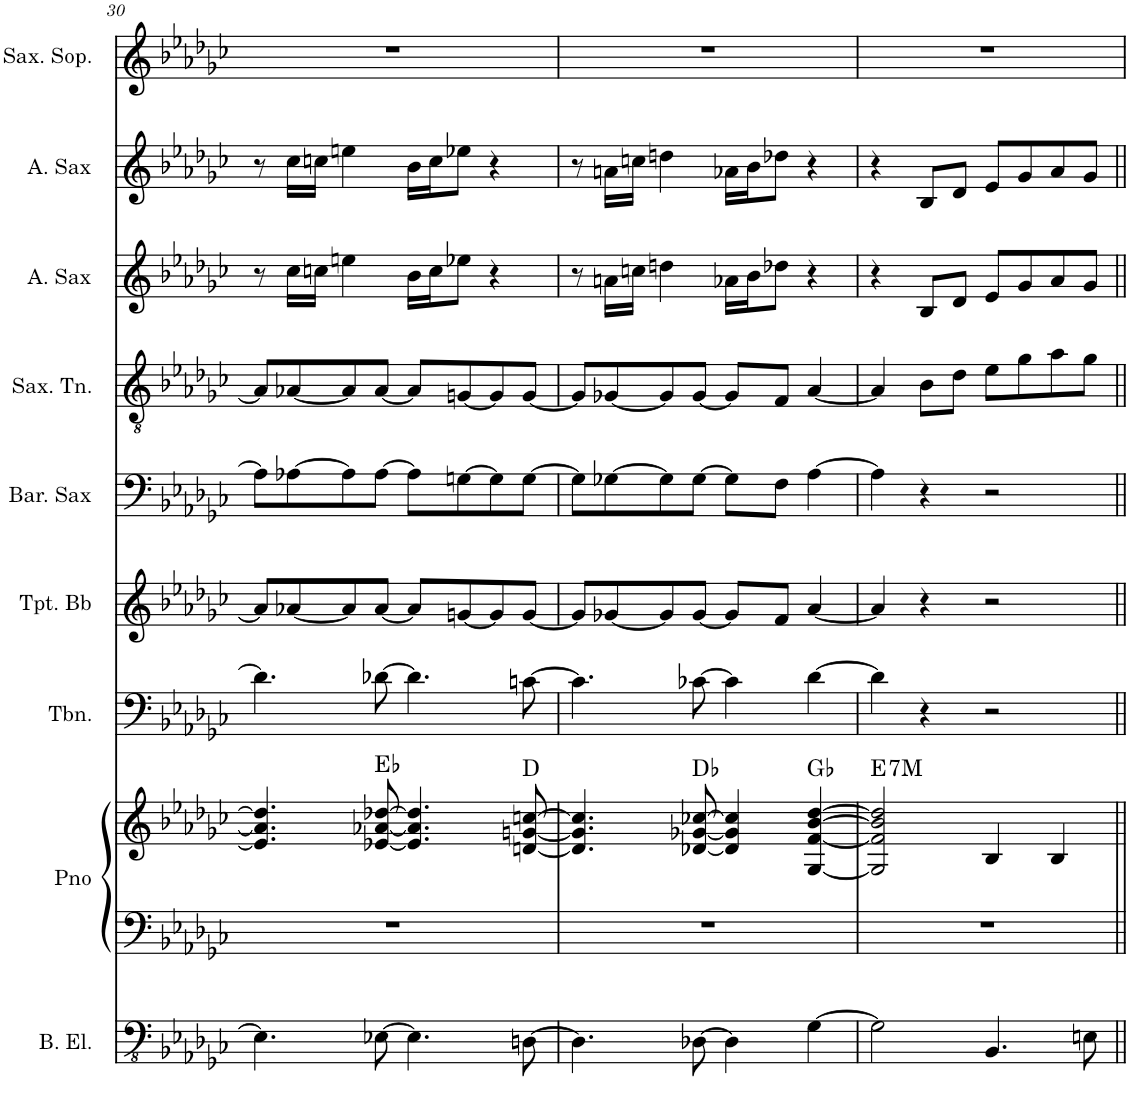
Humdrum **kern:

**kern	**kern	**kern	**harte	**kern	**kern	**kern	**kern	**kern	**kern	**kern
*part9	*part8	*part8	*part8	*part7	*part6	*part5	*part4	*part3	*part2	*part1
*staff10	*staff9	*staff8	*	*staff7	*staff6	*staff5	*staff4	*staff3	*staff2	*staff1
*I"Baixo elétrico	*I"Piano	*	*	*I"Trombone	*I"Trompete Bb	*I"Saxofone barítono	*I"Saxofone Tenor	*I"Saxofone Alto	*I"Saxofone Alto	*I"Saxofone Soprano
*I'B. El.	*I'Pno	*	*	*I'Tbn.	*I'Tpt. Bb	*	*I'Sax. Tn.	*	*	*I'Sax. Sop.
!!LO:PB:g=z
*clefFv4	*clefF4	*clefG2	*	*clefF4	*clefG2	*clefF4	*clefGv2	*clefG2	*clefG2	*clefG2
*	*	*	*	*	*ITrd1c2	*ITrd12c21	*ITrd8c14	*ITrd5c9	*ITrd5c9	*ITrd1c2
*k[b-e-a-d-g-c-]	*k[b-e-a-d-g-c-]	*k[b-e-a-d-g-c-]	*	*k[b-e-a-d-g-c-]	*k[b-e-a-d-g-c-]	*k[b-e-a-d-g-c-]	*k[b-e-a-d-g-c-]	*k[b-e-a-d-g-c-]	*k[b-e-a-d-g-c-]	*k[b-e-a-d-g-c-]
*M4/4	*M4/4	*M4/4	*	*M4/4	*M4/4	*M4/4	*M4/4	*M4/4	*M4/4	*M4/4
=30	=30	=30	=30	=30	=30	=30	=30	=30	=30	=30
4.EE\]	1r	4.e/] 4.a/] 4.dd/]	.	4.d\]	8a/L]	8A\L]	8A/L]	8r	8r	1r
.	.	.	.	.	[8a-X/	[8A-X\	[8A-X/	16cc-\LL	16cc-\LL	.
.	.	.	.	.	.	.	.	16ccn\JJ	16ccn\JJ	.
.	.	.	.	.	8a-/]	8A-\]	8A-/]	4een\	4een\	.
[8EE-X\	.	[8e-X/ [8a-X/ [8dd-X/	Eb:maj	[8d-X\	[8a-/J	[8A-\J	[8A-/J	.	.	.
4.EE-\]	.	4.e-/] 4.a-/] 4.dd-/]	.	4.d-\]	8a-/L]	8A-\L]	8A-/L]	16b-\LL	16b-\LL	.
.	.	.	.	.	.	.	.	16cc\J	16cc\J	.
.	.	.	.	.	[8gn/	[8Gn\	[8Gn/	8ee-X\J	8ee-X\J	.
.	.	.	.	.	8g/]	8G\]	8G/]	4r	4r	.
[8DDn\	.	[8dn/ [8gn/ [8ccn/	D:maj	[8cn\	[8g/J	[8G\J	[8G/J	.	.	.
=31	=31	=31	=31	=31	=31	=31	=31	=31	=31	=31
4.DD\]	1r	4.d/] 4.g/] 4.cc/]	.	4.c\]	8g/L]	8G\L]	8G/L]	8r	8r	1r
.	.	.	.	.	[8g-X/	[8G-X\	[8G-X/	16an\LL	16an\LL	.
.	.	.	.	.	.	.	.	16ccn\JJ	16ccn\JJ	.
.	.	.	.	.	8g-/]	8G-\]	8G-/]	4ddn\	4ddn\	.
[8DD-X\	.	[8d-X/ [8g-X/ [8cc-X/	Db:maj	[8c-X\	[8g-/J	[8G-\J	[8G-/J	.	.	.
4DD-\]	.	4d-/] 4g-/] 4cc-/]	.	4c-\]	8g-/L]	8G-\L]	8G-/L]	16a-X\LL	16a-X\LL	.
.	.	.	.	.	.	.	.	16b-\J	16b-\J	.
.	.	.	.	.	8f/J	8F\J	8F/J	8dd-X\J	8dd-X\J	.
[4GG-\	.	[4G-/ [4f/ [4b-/ [4dd-/	Gb:maj	[4d-\	[4a-/	[4A-\	[4A-/	4r	4r	.
=32	=32	=32	=32	=32	=32	=32	=32	=32	=32	=32
!	!	!	!LO:H:kt=7	!	!	!	!	!	!	!
2GG-\]	1r	2G-/] 2f/] 2b-/] 2dd-/]	E:7	4d-\]	4a-/]	4A-\]	4A-/]	4r	4r	1r
.	.	.	.	4r	4r	4r	8B-\L	8B-/L	8B-/L	.
.	.	.	.	.	.	.	8d-\J	8d-/J	8d-/J	.
4.BBB-/	.	4B-/	.	2r	2r	2r	8e-\L	8e-/L	8e-/L	.
.	.	.	.	.	.	.	8g-\	8g-/	8g-/	.
.	.	4B-/	.	.	.	.	8a-\	8a-/	8a-/	.
8EEn\	.	.	.	.	.	.	8g-\J	8g-/J	8g-/J	.
=	=	=	=	=	=	=	=	=	=	=
*-	*-	*-	*-	*-	*-	*-	*-	*-	*-	*-
